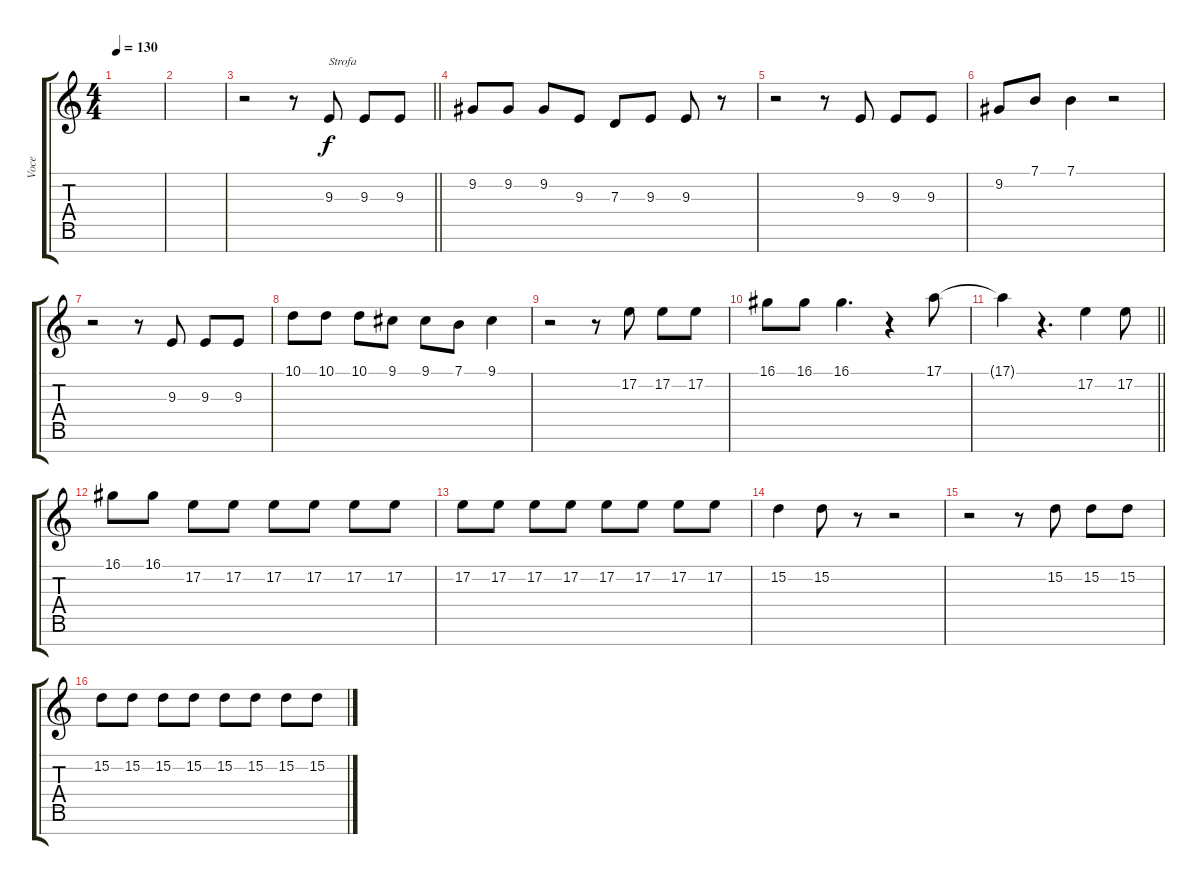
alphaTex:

\track ("Voce" "Voce") {instrument lead1square}
\staff {score tabs}
\tuning (E4 B3 G3 D3 A2 E2 B1) {hide}
\ts (4 4)
\tempo 130
\clef g2
\ks c
|
|
\barLineRight lightlight
r.2 r.8 9.3.8{txt "Strofa"} 9.3.8 9.3.8 |
9.2.8 9.2.8 9.2.8 9.3.8 7.3.8 9.3.8 9.3.8 r.8 |
r.2 r.8 9.3.8 9.3.8 9.3.8 |
9.2.8 7.1.8 7.1.4 r.2 |
r.2 r.8 9.3.8 9.3.8 9.3.8 |
10.1.8 10.1.8 10.1.8 9.1.8 9.1.8 7.1.8 9.1.4 |
r.2 r.8 17.2.8 17.2.8 17.2.8 |
16.1.8 16.1.8 16.1.4{d} r.4 17.1.8 |
\barLineRight lightlight
17.1{t}.4 r.4{d} 17.2.4 17.2.8 |
16.1.8 16.1.8 17.2.8 17.2.8 17.2.8 17.2.8 17.2.8 17.2.8 |
17.2.8 17.2.8 17.2.8 17.2.8 17.2.8 17.2.8 17.2.8 17.2.8 |
15.2.4 15.2.8 r.8 r.2 |
r.2 r.8 15.2.8 15.2.8 15.2.8 |
15.2.8 15.2.8 15.2.8 15.2.8 15.2.8 15.2.8 15.2.8 15.2.8
